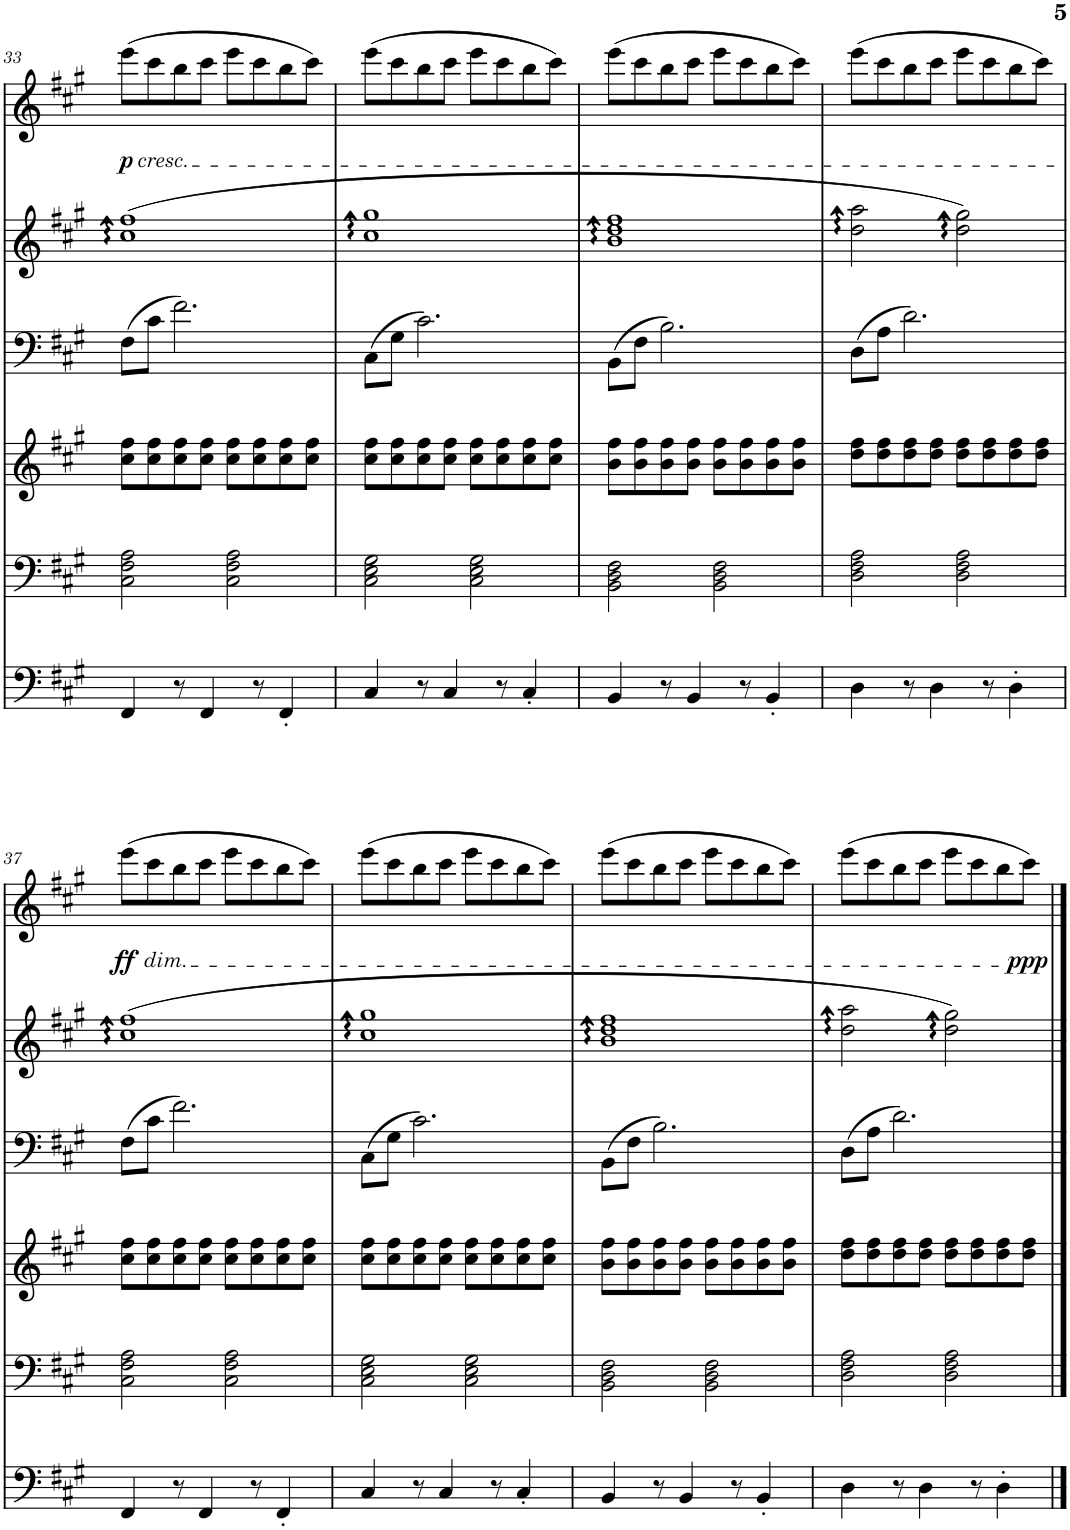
**kern	**kern	**kern	**kern	**kern	**kern	**dynam
*part5	*part4	*part4	*part3	*part2	*part1	*part1
*staff6	*staff5	*staff4	*staff3	*staff2	*staff1	*staff1
*I"Basse électrique	*I"Piano	*	*I"Piano	*I"Piano	*I"Piano	*
*	*I'Pno	*	*I'Pno	*I'Pno	*I'Pno	*
!!LO:PB:g=z
*clefF4	*clefF4	*clefG2	*clefF4	*clefG2	*clefG2	*
*Trd7c12	*	*	*	*	*	*
*k[f#c#g#]	*k[f#c#g#]	*k[f#c#g#]	*k[f#c#g#]	*k[f#c#g#]	*k[f#c#g#]	*
*M4/4	*M4/4	*M4/4	*M4/4	*M4/4	*M4/4	*
=33	=33	=33	=33	=33	=33	=33
!	!	!	!	!	!LO:TX:b:i:t=cresc.	!
!	!	!	!	!	!	!LO:DY:b
4FF#/	2C#\ 2F#\ 2A\	8cc#\ 8ff#\L	(8F#\L	(1cc# 1ff#	(8eee\L	p
.	.	8cc#\ 8ff#\	8c#\J	.	8ccc#\	.
8r	.	8cc#\ 8ff#\	2.f#\)	.	8bb\	.
4FF#/	.	8cc#\ 8ff#\J	.	.	8ccc#\J	.
.	2C#\ 2F#\ 2A\	8cc#\ 8ff#\L	.	.	8eee\L	.
8r	.	8cc#\ 8ff#\	.	.	8ccc#\	.
4FF#'/	.	8cc#\ 8ff#\	.	.	8bb\	.
.	.	8cc#\ 8ff#\J	.	.	8ccc#\J)	.
=34	=34	=34	=34	=34	=34	=34
4C#/	2C#\ 2E\ 2G#\	8cc#\ 8ff#\L	(8C#\L	1cc# 1gg#	(8eee\L	.
.	.	8cc#\ 8ff#\	8G#\J	.	8ccc#\	.
8r	.	8cc#\ 8ff#\	2.c#\)	.	8bb\	.
4C#/	.	8cc#\ 8ff#\J	.	.	8ccc#\J	.
.	2C#\ 2E\ 2G#\	8cc#\ 8ff#\L	.	.	8eee\L	.
8r	.	8cc#\ 8ff#\	.	.	8ccc#\	.
4C#'/	.	8cc#\ 8ff#\	.	.	8bb\	.
.	.	8cc#\ 8ff#\J	.	.	8ccc#\J)	.
=35	=35	=35	=35	=35	=35	=35
4BB/	2BB\ 2D\ 2F#\	8b\ 8ff#\L	(8BB\L	1b 1dd 1ff#	(8eee\L	.
.	.	8b\ 8ff#\	8F#\J	.	8ccc#\	.
8r	.	8b\ 8ff#\	2.B\)	.	8bb\	.
4BB/	.	8b\ 8ff#\J	.	.	8ccc#\J	.
.	2BB\ 2D\ 2F#\	8b\ 8ff#\L	.	.	8eee\L	.
8r	.	8b\ 8ff#\	.	.	8ccc#\	.
4BB'/	.	8b\ 8ff#\	.	.	8bb\	.
.	.	8b\ 8ff#\J	.	.	8ccc#\J)	.
=36	=36	=36	=36	=36	=36	=36
4D\	2D\ 2F#\ 2A\	8dd\ 8ff#\L	(8D\L	2dd\ 2aa\	(8eee\L	.
.	.	8dd\ 8ff#\	8A\J	.	8ccc#\	.
8r	.	8dd\ 8ff#\	2.d\)	.	8bb\	.
4D\	.	8dd\ 8ff#\J	.	.	8ccc#\J	.
.	2D\ 2F#\ 2A\	8dd\ 8ff#\L	.	2dd\ 2gg#\)	8eee\L	.
8r	.	8dd\ 8ff#\	.	.	8ccc#\	.
4D'\	.	8dd\ 8ff#\	.	.	8bb\	.
.	.	8dd\ 8ff#\J	.	.	8ccc#\J)	.
!!LO:LB:g=z
=37	=37	=37	=37	=37	=37	=37
!	!	!	!	!	!LO:TX:b:i:t=dim.	!
!	!	!	!	!	!	!LO:DY:b
4FF#/	2C#\ 2F#\ 2A\	8cc#\ 8ff#\L	(8F#\L	(1cc# 1ff#	(8eee\L	ff
.	.	8cc#\ 8ff#\	8c#\J	.	8ccc#\	.
8r	.	8cc#\ 8ff#\	2.f#\)	.	8bb\	.
4FF#/	.	8cc#\ 8ff#\J	.	.	8ccc#\J	.
.	2C#\ 2F#\ 2A\	8cc#\ 8ff#\L	.	.	8eee\L	.
8r	.	8cc#\ 8ff#\	.	.	8ccc#\	.
4FF#'/	.	8cc#\ 8ff#\	.	.	8bb\	.
.	.	8cc#\ 8ff#\J	.	.	8ccc#\J)	.
=38	=38	=38	=38	=38	=38	=38
4C#/	2C#\ 2E\ 2G#\	8cc#\ 8ff#\L	(8C#\L	1cc# 1gg#	(8eee\L	.
.	.	8cc#\ 8ff#\	8G#\J	.	8ccc#\	.
8r	.	8cc#\ 8ff#\	2.c#\)	.	8bb\	.
4C#/	.	8cc#\ 8ff#\J	.	.	8ccc#\J	.
.	2C#\ 2E\ 2G#\	8cc#\ 8ff#\L	.	.	8eee\L	.
8r	.	8cc#\ 8ff#\	.	.	8ccc#\	.
4C#'/	.	8cc#\ 8ff#\	.	.	8bb\	.
.	.	8cc#\ 8ff#\J	.	.	8ccc#\J)	.
=39	=39	=39	=39	=39	=39	=39
4BB/	2BB\ 2D\ 2F#\	8b\ 8ff#\L	(8BB\L	1b 1dd 1ff#	(8eee\L	.
.	.	8b\ 8ff#\	8F#\J	.	8ccc#\	.
8r	.	8b\ 8ff#\	2.B\)	.	8bb\	.
4BB/	.	8b\ 8ff#\J	.	.	8ccc#\J	.
.	2BB\ 2D\ 2F#\	8b\ 8ff#\L	.	.	8eee\L	.
8r	.	8b\ 8ff#\	.	.	8ccc#\	.
4BB'/	.	8b\ 8ff#\	.	.	8bb\	.
.	.	8b\ 8ff#\J	.	.	8ccc#\J)	.
=40	=40	=40	=40	=40	=40	=40
4D\	2D\ 2F#\ 2A\	8dd\ 8ff#\L	(8D\L	2dd\ 2aa\	(8eee\L	.
.	.	8dd\ 8ff#\	8A\J	.	8ccc#\	.
8r	.	8dd\ 8ff#\	2.d\)	.	8bb\	.
4D\	.	8dd\ 8ff#\J	.	.	8ccc#\J	.
.	2D\ 2F#\ 2A\	8dd\ 8ff#\L	.	2dd\ 2gg#\)	8eee\L	.
8r	.	8dd\ 8ff#\	.	.	8ccc#\	.
4D'\	.	8dd\ 8ff#\	.	.	8bb\	.
!	!	!	!	!	!	!LO:DY:b
.	.	8dd\ 8ff#\J	.	.	8ccc#\J)	ppp
==	==	==	==	==	==	==
*-	*-	*-	*-	*-	*-	*-
